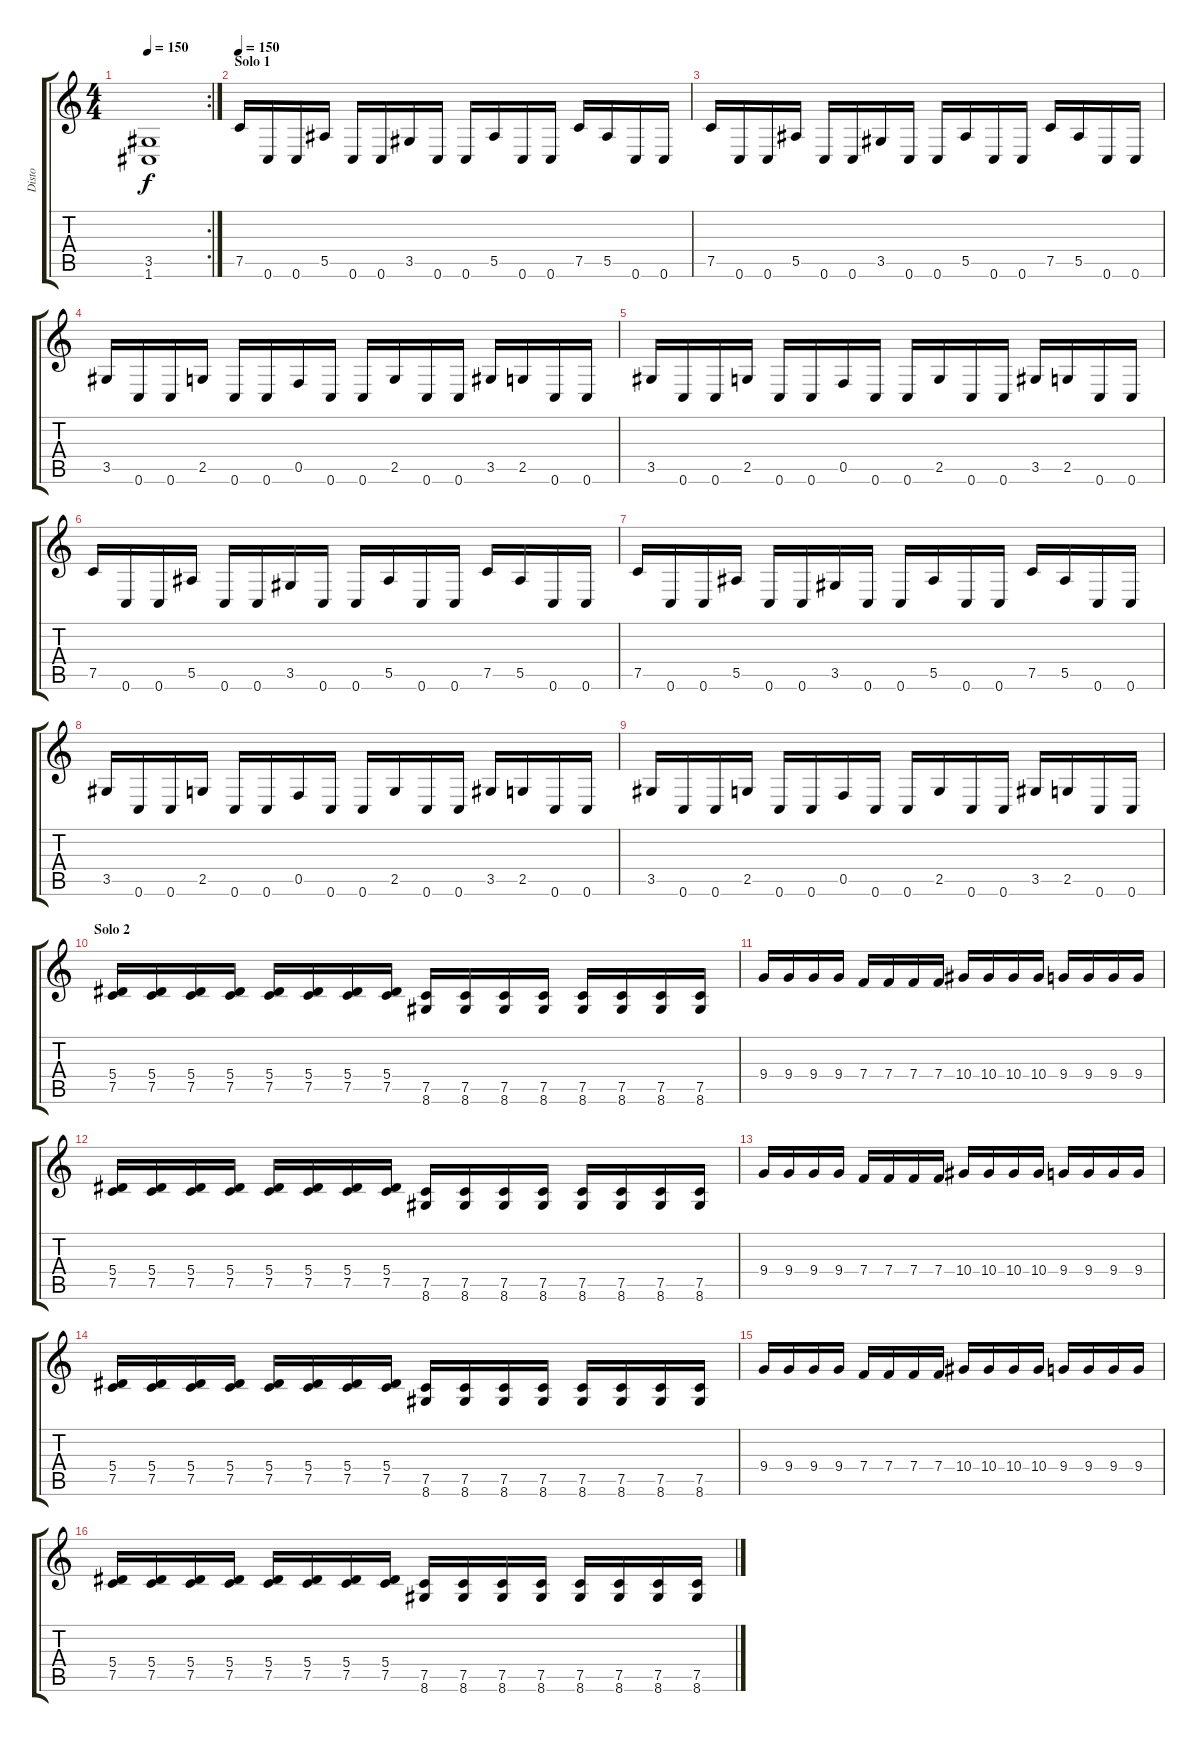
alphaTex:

\track ("Disto" "Disto") {instrument distortionguitar}
\staff {score tabs}
\tuning (C4 G3 Eb3 Bb2 F2 C2) {hide}
\rc 2
\ts (4 4)
\tempo 150
\clef g2
\ks c
(3.5 1.6).1{dy f} |
\section ("" "Solo 1")
\tempo 150
7.5.16 0.6.16 0.6.16 5.5.16 0.6.16 0.6.16 3.5.16 0.6.16 0.6.16 5.5.16 0.6.16 0.6.16 7.5.16 5.5.16 0.6.16 0.6.16 |
7.5.16 0.6.16 0.6.16 5.5.16 0.6.16 0.6.16 3.5.16 0.6.16 0.6.16 5.5.16 0.6.16 0.6.16 7.5.16 5.5.16 0.6.16 0.6.16 |
3.5.16 0.6.16 0.6.16 2.5.16 0.6.16 0.6.16 0.5.16 0.6.16 0.6.16 2.5.16 0.6.16 0.6.16 3.5.16 2.5.16 0.6.16 0.6.16 |
3.5.16 0.6.16 0.6.16 2.5.16 0.6.16 0.6.16 0.5.16 0.6.16 0.6.16 2.5.16 0.6.16 0.6.16 3.5.16 2.5.16 0.6.16 0.6.16 |
7.5.16 0.6.16 0.6.16 5.5.16 0.6.16 0.6.16 3.5.16 0.6.16 0.6.16 5.5.16 0.6.16 0.6.16 7.5.16 5.5.16 0.6.16 0.6.16 |
7.5.16 0.6.16 0.6.16 5.5.16 0.6.16 0.6.16 3.5.16 0.6.16 0.6.16 5.5.16 0.6.16 0.6.16 7.5.16 5.5.16 0.6.16 0.6.16 |
3.5.16 0.6.16 0.6.16 2.5.16 0.6.16 0.6.16 0.5.16 0.6.16 0.6.16 2.5.16 0.6.16 0.6.16 3.5.16 2.5.16 0.6.16 0.6.16 |
3.5.16 0.6.16 0.6.16 2.5.16 0.6.16 0.6.16 0.5.16 0.6.16 0.6.16 2.5.16 0.6.16 0.6.16 3.5.16 2.5.16 0.6.16 0.6.16 |
\section ("" "Solo 2")
(5.4 7.5).16 (5.4 7.5).16 (5.4 7.5).16 (5.4 7.5).16 (5.4 7.5).16 (5.4 7.5).16 (5.4 7.5).16 (5.4 7.5).16 (7.5 8.6).16 (7.5 8.6).16 (7.5 8.6).16 (7.5 8.6).16 (7.5 8.6).16 (7.5 8.6).16 (7.5 8.6).16 (7.5 8.6).16 |
9.4.16 9.4.16 9.4.16 9.4.16 7.4.16 7.4.16 7.4.16 7.4.16 10.4.16 10.4.16 10.4.16 10.4.16 9.4.16 9.4.16 9.4.16 9.4.16 |
(5.4 7.5).16 (5.4 7.5).16 (5.4 7.5).16 (5.4 7.5).16 (5.4 7.5).16 (5.4 7.5).16 (5.4 7.5).16 (5.4 7.5).16 (7.5 8.6).16 (7.5 8.6).16 (7.5 8.6).16 (7.5 8.6).16 (7.5 8.6).16 (7.5 8.6).16 (7.5 8.6).16 (7.5 8.6).16 |
9.4.16 9.4.16 9.4.16 9.4.16 7.4.16 7.4.16 7.4.16 7.4.16 10.4.16 10.4.16 10.4.16 10.4.16 9.4.16 9.4.16 9.4.16 9.4.16 |
(5.4 7.5).16 (5.4 7.5).16 (5.4 7.5).16 (5.4 7.5).16 (5.4 7.5).16 (5.4 7.5).16 (5.4 7.5).16 (5.4 7.5).16 (7.5 8.6).16 (7.5 8.6).16 (7.5 8.6).16 (7.5 8.6).16 (7.5 8.6).16 (7.5 8.6).16 (7.5 8.6).16 (7.5 8.6).16 |
9.4.16 9.4.16 9.4.16 9.4.16 7.4.16 7.4.16 7.4.16 7.4.16 10.4.16 10.4.16 10.4.16 10.4.16 9.4.16 9.4.16 9.4.16 9.4.16 |
(5.4 7.5).16 (5.4 7.5).16 (5.4 7.5).16 (5.4 7.5).16 (5.4 7.5).16 (5.4 7.5).16 (5.4 7.5).16 (5.4 7.5).16 (7.5 8.6).16 (7.5 8.6).16 (7.5 8.6).16 (7.5 8.6).16 (7.5 8.6).16 (7.5 8.6).16 (7.5 8.6).16 (7.5 8.6).16
